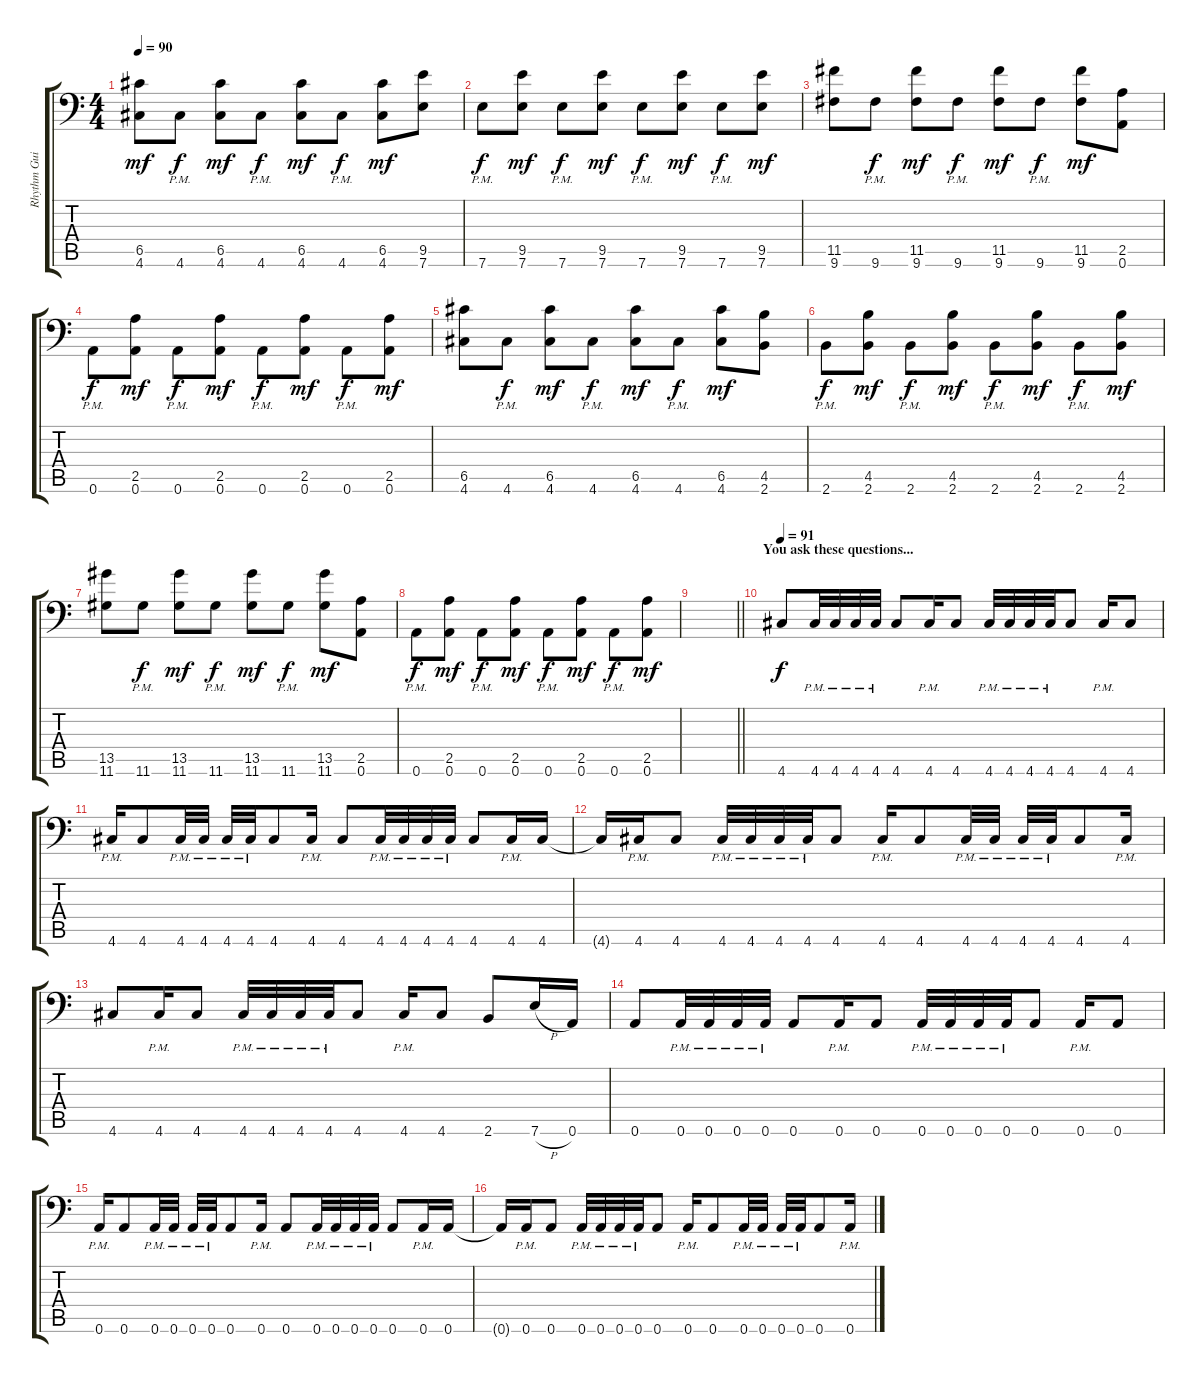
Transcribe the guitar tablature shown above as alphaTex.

\track ("Rhythm Guitar L" "Rhythm Gui") {instrument distortionguitar}
\staff {score tabs}
\tuning (D4 A3 F3 C3 G2 A1) {hide}
\ts (4 4)
\tempo 90
\clef f4
\ks c
(6.5 4.6).8{dy mf} 4.6{pm}.8{dy f} (6.5 4.6).8{dy mf} 4.6{pm}.8{dy f} (6.5 4.6).8{dy mf} 4.6{pm}.8{dy f} (6.5 4.6).8{dy mf} (9.5 7.6).8 |
7.6{pm}.8{dy f} (9.5 7.6).8{dy mf} 7.6{pm}.8{dy f} (9.5 7.6).8{dy mf} 7.6{pm}.8{dy f} (9.5 7.6).8{dy mf} 7.6{pm}.8{dy f} (9.5 7.6).8{dy mf} |
(11.5 9.6).8 9.6{pm}.8{dy f} (11.5 9.6).8{dy mf} 9.6{pm}.8{dy f} (11.5 9.6).8{dy mf} 9.6{pm}.8{dy f} (11.5 9.6).8{dy mf} (2.5 0.6).8 |
0.6{pm}.8{dy f} (2.5 0.6).8{dy mf} 0.6{pm}.8{dy f} (2.5 0.6).8{dy mf} 0.6{pm}.8{dy f} (2.5 0.6).8{dy mf} 0.6{pm}.8{dy f} (2.5 0.6).8{dy mf} |
(6.5 4.6).8 4.6{pm}.8{dy f} (6.5 4.6).8{dy mf} 4.6{pm}.8{dy f} (6.5 4.6).8{dy mf} 4.6{pm}.8{dy f} (6.5 4.6).8{dy mf} (4.5 2.6).8 |
2.6{pm}.8{dy f} (4.5 2.6).8{dy mf} 2.6{pm}.8{dy f} (4.5 2.6).8{dy mf} 2.6{pm}.8{dy f} (4.5 2.6).8{dy mf} 2.6{pm}.8{dy f} (4.5 2.6).8{dy mf} |
(13.5 11.6).8 11.6{pm}.8{dy f} (13.5 11.6).8{dy mf} 11.6{pm}.8{dy f} (13.5 11.6).8{dy mf} 11.6{pm}.8{dy f} (13.5 11.6).8{dy mf} (2.5 0.6).8 |
0.6{pm}.8{dy f} (2.5 0.6).8{dy mf} 0.6{pm}.8{dy f} (2.5 0.6).8{dy mf} 0.6{pm}.8{dy f} (2.5 0.6).8{dy mf} 0.6{pm}.8{dy f} (2.5 0.6).8{dy mf} |
\barLineRight lightlight
|
\section ("" "You ask these questions...")
\tempo 91
4.6.8{dy f volume 14} 4.6{pm}.32 4.6{pm}.32 4.6{pm}.32 4.6{pm}.32 4.6.8 4.6{pm}.16 4.6.8 4.6{pm}.32 4.6{pm}.32 4.6{pm}.32 4.6{pm}.32 4.6.8 4.6{pm}.16 4.6.8 |
4.6{pm}.16 4.6.8 4.6{pm}.32 4.6{pm}.32 4.6{pm}.32 4.6{pm}.32 4.6.8 4.6{pm}.16 4.6.8 4.6{pm}.32 4.6{pm}.32 4.6{pm}.32 4.6{pm}.32 4.6.8 4.6{pm}.16 4.6.16 |
4.6{t}.16 4.6{pm}.16 4.6.8 4.6{pm}.32 4.6{pm}.32 4.6{pm}.32 4.6{pm}.32 4.6.8 4.6{pm}.16 4.6.8 4.6{pm}.32 4.6{pm}.32 4.6{pm}.32 4.6{pm}.32 4.6.8 4.6{pm}.16 |
4.6.8 4.6{pm}.16 4.6.8 4.6{pm}.32 4.6{pm}.32 4.6{pm}.32 4.6{pm}.32 4.6.8 4.6{pm}.16 4.6.8 2.6.8 7.6{h}.16 0.6.16 |
0.6.8 0.6{pm}.32 0.6{pm}.32 0.6{pm}.32 0.6{pm}.32 0.6.8 0.6{pm}.16 0.6.8 0.6{pm}.32 0.6{pm}.32 0.6{pm}.32 0.6{pm}.32 0.6.8 0.6{pm}.16 0.6.8 |
0.6{pm}.16 0.6.8 0.6{pm}.32 0.6{pm}.32 0.6{pm}.32 0.6{pm}.32 0.6.8 0.6{pm}.16 0.6.8 0.6{pm}.32 0.6{pm}.32 0.6{pm}.32 0.6{pm}.32 0.6.8 0.6{pm}.16 0.6.16 |
0.6{t}.16 0.6{pm}.16 0.6.8 0.6{pm}.32 0.6{pm}.32 0.6{pm}.32 0.6{pm}.32 0.6.8 0.6{pm}.16 0.6.8 0.6{pm}.32 0.6{pm}.32 0.6{pm}.32 0.6{pm}.32 0.6.8 0.6{pm}.16
